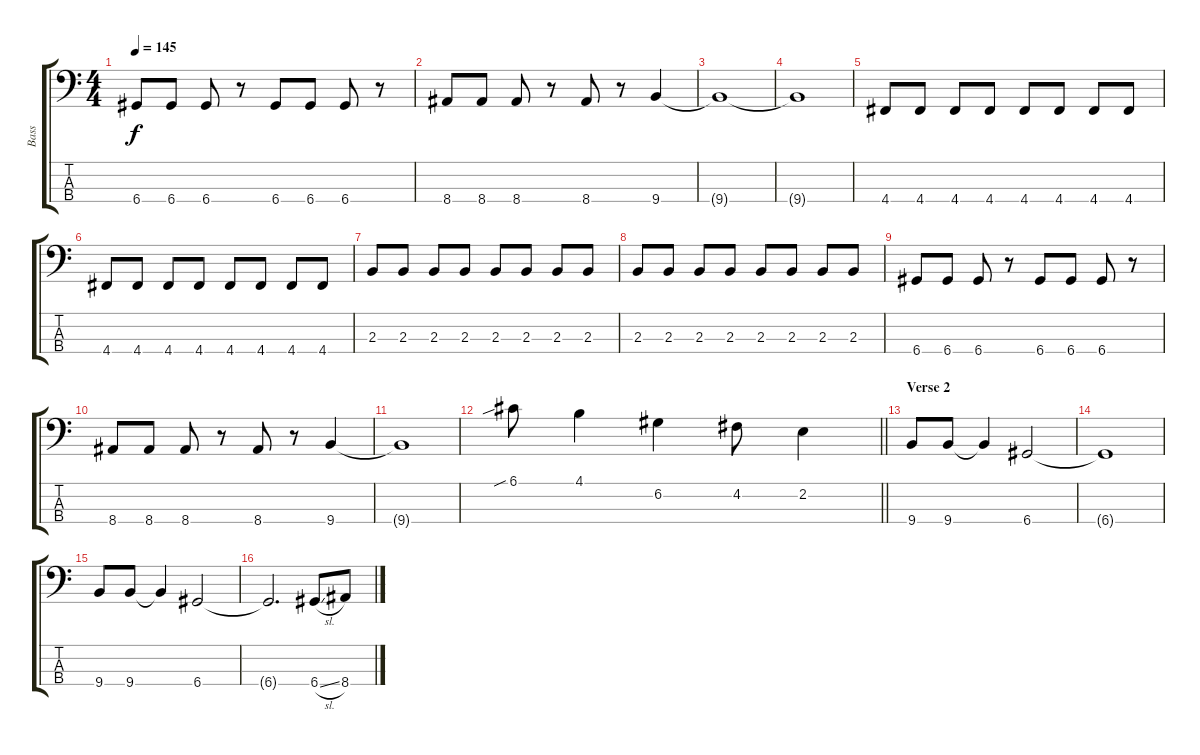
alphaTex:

\track ("Bass" "Bass") {instrument electricbassfinger}
\staff {score tabs}
\tuning (G2 D2 A1 D1) {hide}
\ts (4 4)
\tempo 145
\clef f4
\ks c
6.4.8{dy f} 6.4.8 6.4.8 r.8 6.4.8 6.4.8 6.4.8 r.8 |
8.4.8 8.4.8 8.4.8 r.8 8.4.8 r.8 9.4.4 |
9.4{t}.1 |
9.4{t}.1 |
4.4.8 4.4.8 4.4.8 4.4.8 4.4.8 4.4.8 4.4.8 4.4.8 |
4.4.8 4.4.8 4.4.8 4.4.8 4.4.8 4.4.8 4.4.8 4.4.8 |
2.3.8 2.3.8 2.3.8 2.3.8 2.3.8 2.3.8 2.3.8 2.3.8 |
2.3.8 2.3.8 2.3.8 2.3.8 2.3.8 2.3.8 2.3.8 2.3.8 |
6.4.8 6.4.8 6.4.8 r.8 6.4.8 6.4.8 6.4.8 r.8 |
8.4.8 8.4.8 8.4.8 r.8 8.4.8 r.8 9.4.4 |
9.4{t}.1 |
\barLineRight lightlight
6.1{sib}.8 4.1.4 6.2.4 4.2.8 2.2.4 |
\section ("" "Verse 2")
9.4.8 9.4.8 9.4{t}.4 6.4.2 |
6.4{t}.1 |
9.4.8 9.4.8 9.4{t}.4 6.4.2 |
6.4{t}.2{d} 6.4{sl}.8 8.4.8
